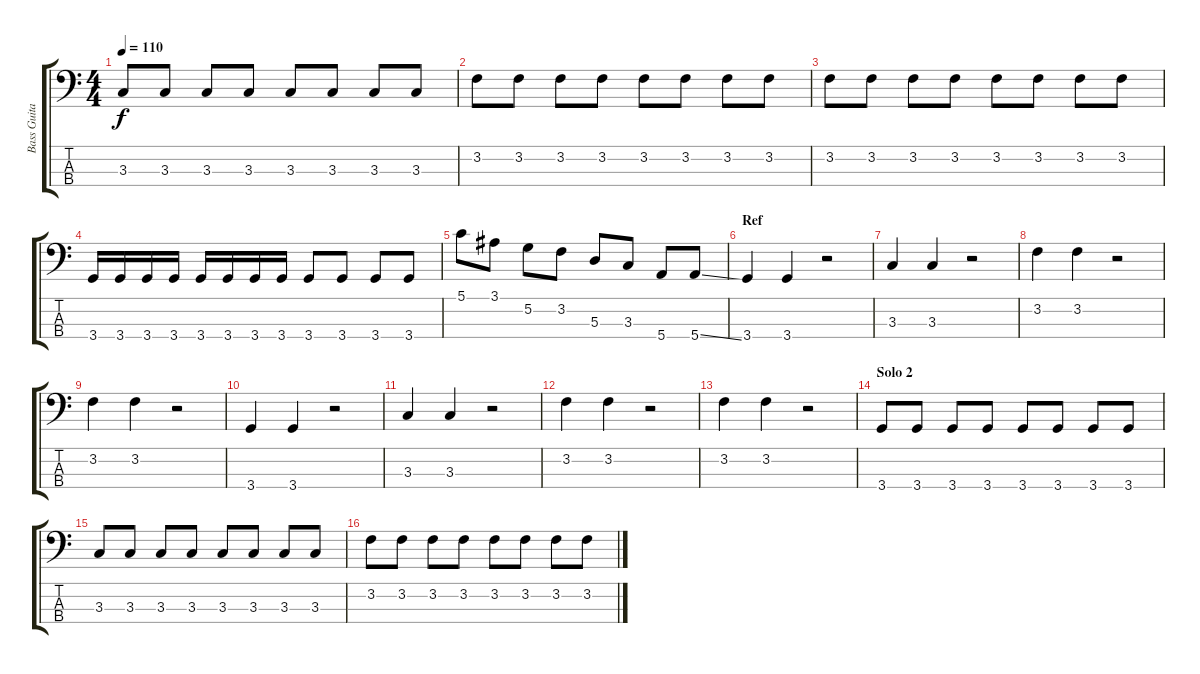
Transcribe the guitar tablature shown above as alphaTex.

\track ("Bass Guitar" "Bass Guita") {instrument electricbasspick}
\staff {score tabs}
\tuning (G2 D2 A1 E1) {hide}
\ts (4 4)
\tempo 110
\clef f4
\ks c
3.3.8{dy f} 3.3.8 3.3.8 3.3.8 3.3.8 3.3.8 3.3.8 3.3.8 |
3.2.8 3.2.8 3.2.8 3.2.8 3.2.8 3.2.8 3.2.8 3.2.8 |
3.2.8 3.2.8 3.2.8 3.2.8 3.2.8 3.2.8 3.2.8 3.2.8 |
3.4.16 3.4.16 3.4.16 3.4.16 3.4.16 3.4.16 3.4.16 3.4.16 3.4.8 3.4.8 3.4.8 3.4.8 |
5.1.8 3.1.8 5.2.8 3.2.8 5.3.8 3.3.8 5.4.8 5.4{ss}.8 |
\section ("" "Ref")
3.4.4 3.4.4 r.2 |
3.3.4 3.3.4 r.2 |
3.2.4 3.2.4 r.2 |
3.2.4 3.2.4 r.2 |
3.4.4 3.4.4 r.2 |
3.3.4 3.3.4 r.2 |
3.2.4 3.2.4 r.2 |
3.2.4 3.2.4 r.2 |
\section ("" "Solo 2")
3.4.8 3.4.8 3.4.8 3.4.8 3.4.8 3.4.8 3.4.8 3.4.8 |
3.3.8 3.3.8 3.3.8 3.3.8 3.3.8 3.3.8 3.3.8 3.3.8 |
3.2.8 3.2.8 3.2.8 3.2.8 3.2.8 3.2.8 3.2.8 3.2.8
